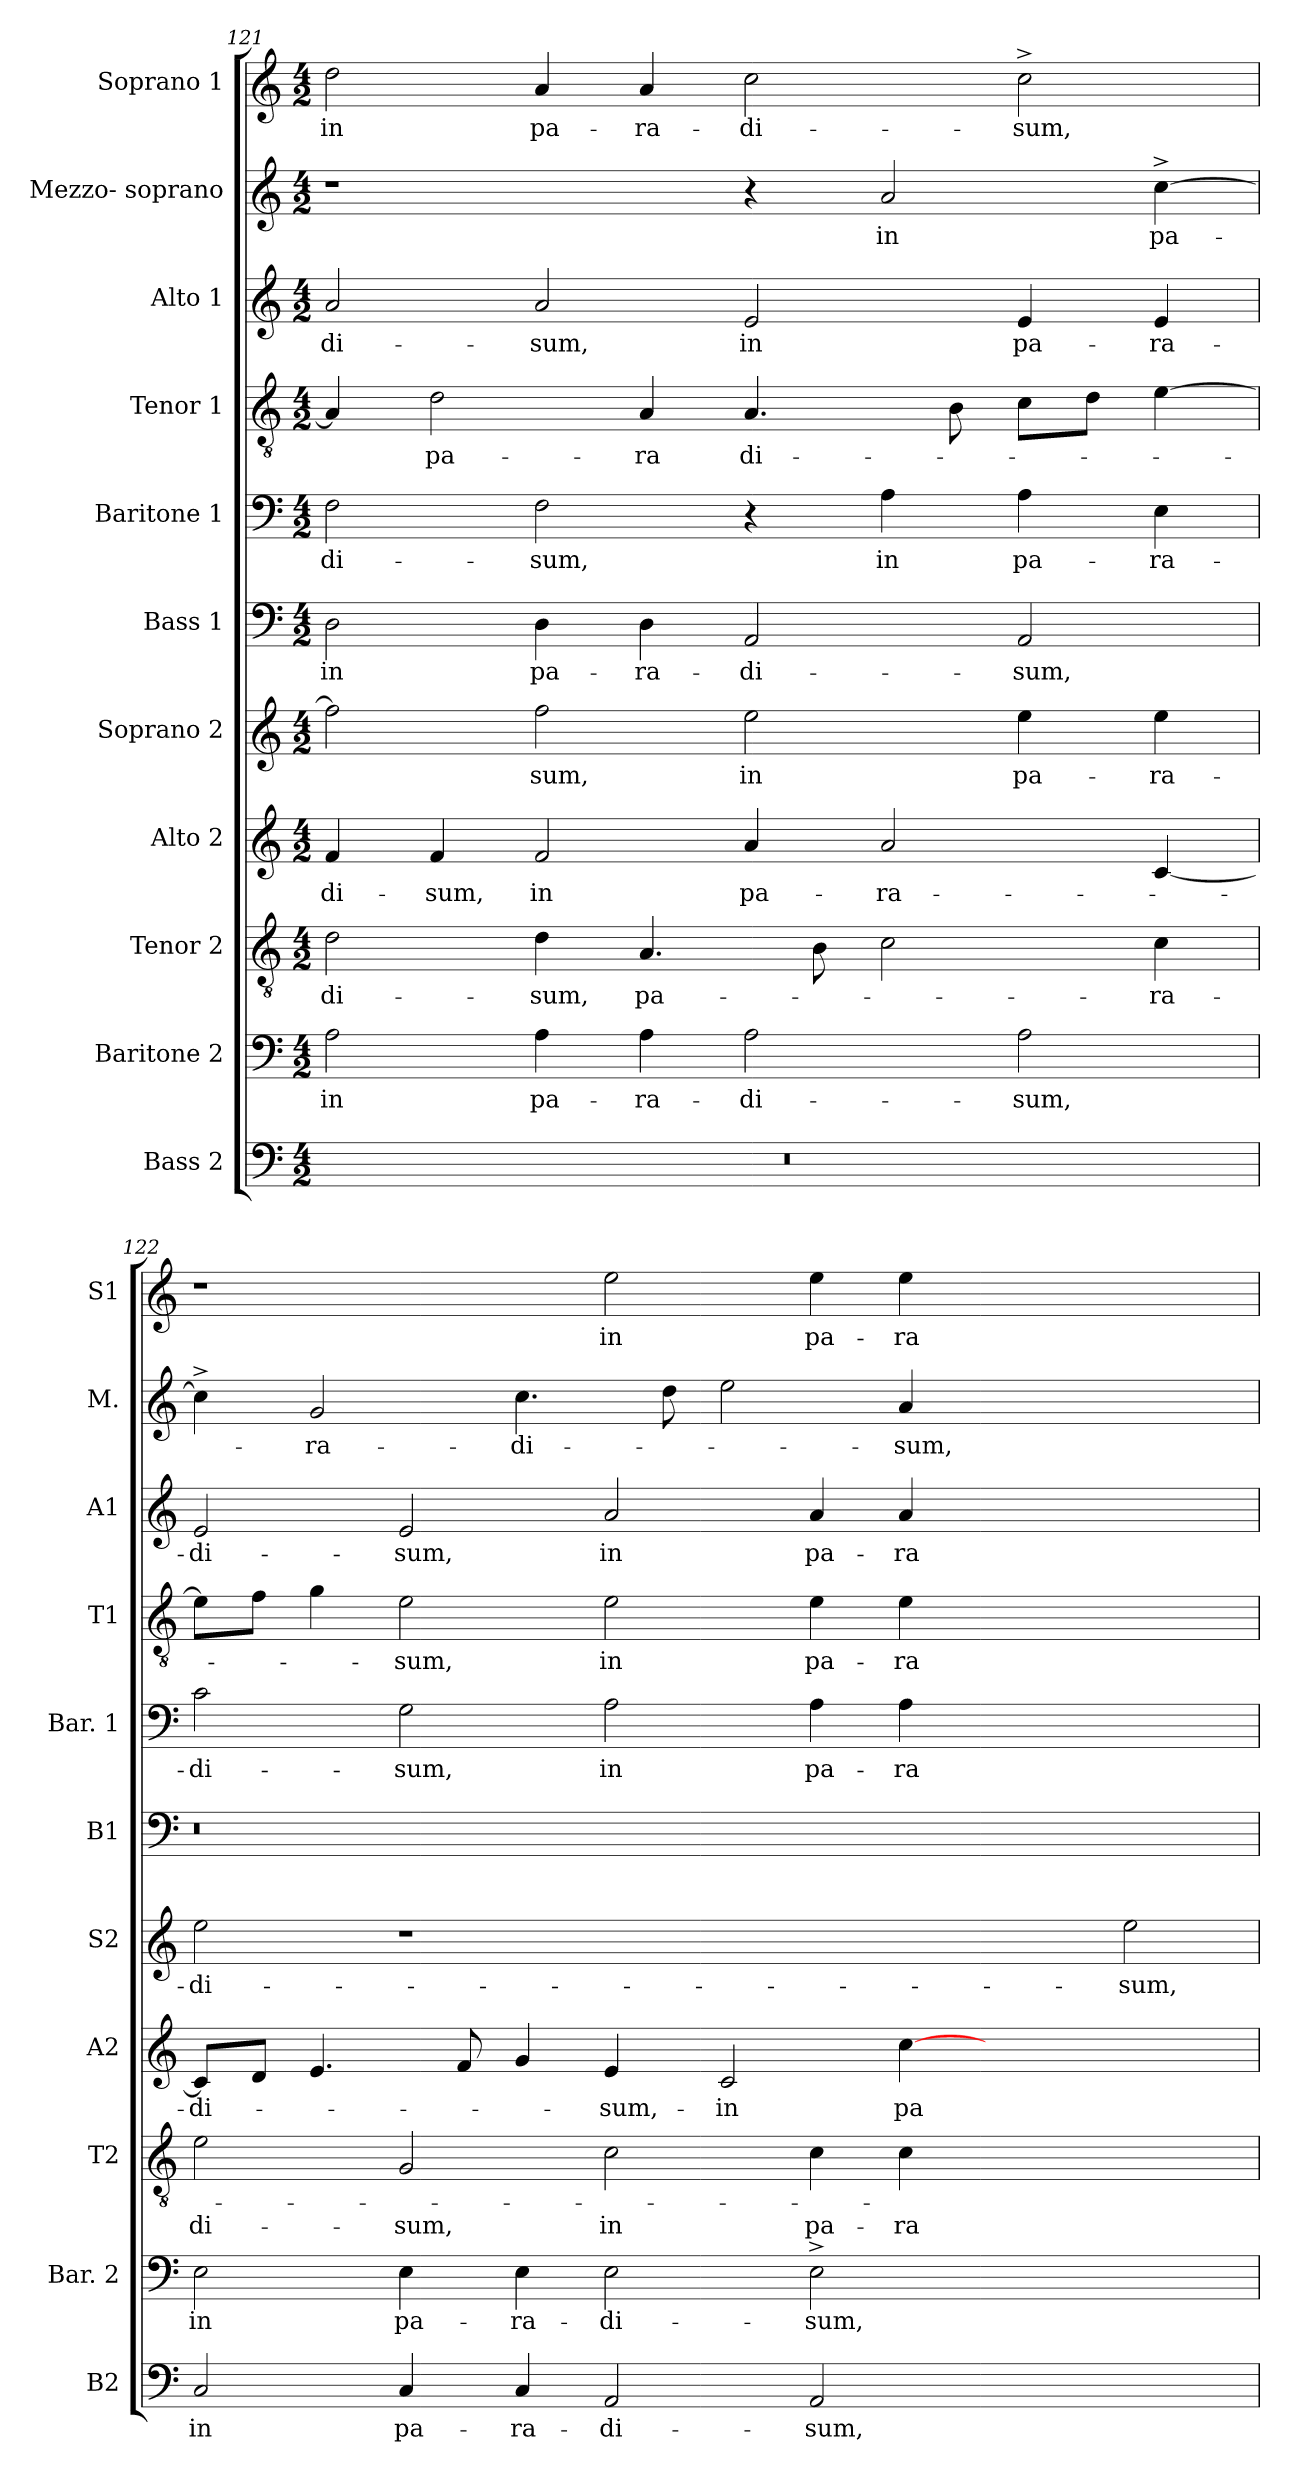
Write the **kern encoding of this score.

**kern	**text	**kern	**text	**kern	**text	**text	**kern	**text	**kern	**text	**kern	**text	**kern	**text	**kern	**text	**kern	**text	**kern	**text	**kern	**text
*part11	*part11	*part10	*part10	*part9	*part9	*part9	*part8	*part8	*part7	*part7	*part6	*part6	*part5	*part5	*part4	*part4	*part3	*part3	*part2	*part2	*part1	*part1
*staff11	*staff11	*staff10	*staff10	*staff9	*staff9	*staff9	*staff8	*staff8	*staff7	*staff7	*staff6	*staff6	*staff5	*staff5	*staff4	*staff4	*staff3	*staff3	*staff2	*staff2	*staff1	*staff1
*I"Bass 2	*	*I"Baritone 2	*	*I"Tenor 2	*	*	*I"Alto 2	*	*I"Soprano 2	*	*I"Bass 1	*	*I"Baritone 1	*	*I"Tenor 1	*	*I"Alto 1	*	*I"Mezzo-  soprano	*	*I"Soprano 1	*
*I'B2	*	*I'Bar. 2	*	*I'T2	*	*	*I'A2	*	*I'S2	*	*I'B1	*	*I'Bar. 1	*	*I'T1	*	*I'A1	*	*I'M.	*	*I'S1	*
*clefF4	*	*clefF4	*	*clefGv2	*	*	*clefG2	*	*clefG2	*	*clefF4	*	*clefF4	*	*clefGv2	*	*clefG2	*	*clefG2	*	*clefG2	*
*M4/2	*	*M4/2	*	*M4/2	*	*	*M4/2	*	*M4/2	*	*M4/2	*	*M4/2	*	*M4/2	*	*M4/2	*	*M4/2	*	*M4/2	*
=121	=121	=121	=121	=121	=121	=121	=121	=121	=121	=121	=121	=121	=121	=121	=121	=121	=121	=121	=121	=121	=121	=121
!	!	!	!LO:LY:b:cj	!	!LO:LY:b:cj	!	!	!LO:LY:b:cj	!	!	!	!LO:LY:b:cj	!	!LO:LY:b:cj	!	!	!	!LO:LY:b:cj	!	!	!	!LO:LY:b:cj
0r	.	2A\	in	2d\	-di-	.	4f/	-di-	2ff\]	.	2D\	in	2F\	-di-	4A/]	.	2a/	-di-	1r	.	2dd\	in
!	!	!	!	!	!	!	!	!LO:LY:b:cj	!	!	!	!	!	!	!	!LO:LY:b:cj	!	!	!	!	!	!
.	.	.	.	.	.	.	4f/	-sum,	.	.	.	.	.	.	2d\	pa-	.	.	.	.	.	.
!	!	!	!LO:LY:b:cj	!	!LO:LY:b:cj	!	!	!LO:LY:b	!	!LO:LY:b:cj	!	!LO:LY:b:cj	!	!LO:LY:b:cj	!	!	!	!LO:LY:b:cj	!	!	!	!LO:LY:b:cj
.	.	4A\	pa-	4d\	-sum,	.	2f/	in	2ff\	-sum,	4D\	pa-	2F\	-sum,	.	.	2a/	-sum,	.	.	4a/	pa-
!	!	!	!LO:LY:b:cj	!	!LO:LY:b:cj	!	!	!	!	!	!	!LO:LY:b:cj	!	!	!	!LO:LY:b:cj	!	!	!	!	!	!LO:LY:b:cj
.	.	4A\	-ra-	4.A/	pa-	.	.	.	.	.	4D\	-ra-	.	.	4A/	-ra	.	.	.	.	4a/	-ra-
!	!	!	!LO:LY:b:cj	!	!	!	!	!LO:LY:b:cj	!	!LO:LY:b:cj	!	!LO:LY:b:cj	!	!	!	!LO:LY:b:cj	!	!LO:LY:b:cj	!	!	!	!LO:LY:b:cj
.	.	2A\	-di-	.	.	.	4a/	pa-	2ee\	in	2AA/	-di-	4r	.	4.A/	di-	2e/	in	4r	.	2cc\	-di-
.	.	.	.	8B\	.	.	.	.	.	.	.	.	.	.	.	.	.	.	.	.	.	.
!	!	!	!	!	!	!	!	!LO:LY:b:cj	!	!	!	!	!	!LO:LY:b:cj	!	!	!	!	!	!LO:LY:b:cj	!	!
.	.	.	.	2c\	.	.	2a/	-ra-	.	.	.	.	4A\	in	.	.	.	.	2a/	in	.	.
.	.	.	.	.	.	.	.	.	.	.	.	.	.	.	8B\	.	.	.	.	.	.	.
!	!	!	!LO:LY:b:cj	!	!	!	!	!	!	!LO:LY:b:cj	!	!LO:LY:b:cj	!	!LO:LY:b:cj	!	!	!	!LO:LY:b:cj	!	!	!	!LO:LY:b:cj
.	.	2A\	-sum,	.	.	.	.	.	4ee\	pa-	2AA/	-sum,	4A\	pa-	8c\L	.	4e/	pa-	.	.	2cc^<\	-sum,
.	.	.	.	.	.	.	.	.	.	.	.	.	.	.	8d\J	.	.	.	.	.	.	.
!	!	!	!	!	!LO:LY:b:cj	!	!	!	!	!LO:LY:b:cj	!	!	!	!LO:LY:b:cj	!	!	!	!LO:LY:b:cj	!	!LO:LY:b:cj	!	!
.	.	.	.	4c\	-ra-	.	[<4c/	.	4ee\	-ra-	.	.	4E\	-ra-	[>4e\	.	4e/	-ra-	[>4cc^<\	pa-	.	.
=122	=122	=122	=122	=122	=122	=122	=122	=122	=122	=122	=122	=122	=122	=122	=122	=122	=122	=122	=122	=122	=122	=122
!	!LO:LY:b:cj	!	!LO:LY:b:cj	!	!	!LO:LY:b:cj	!	!LO:LY:b:cj	!	!LO:LY:b:cj	!	!	!	!LO:LY:b:cj	!	!	!	!LO:LY:b:cj	!	!	!	!
2C/	in	2E\	in	2e\	.	-di-	8c/L]	-di-	2ee\	-di-	0r	.	2c\	-di-	8e\L]	.	2e/	-di-	4cc^<\]	.	1r	.
.	.	.	.	.	.	.	8d/J	.	.	.	.	.	.	.	8f\J	.	.	.	.	.	.	.
!	!	!	!	!	!	!	!	!	!	!	!	!	!	!	!	!	!	!	!	!LO:LY:b:cj	!	!
.	.	.	.	.	.	.	4.e/	.	.	.	.	.	.	.	4g\	.	.	.	2g/	-ra-	.	.
!	!LO:LY:b:cj	!	!LO:LY:b:cj	!	!	!LO:LY:b:cj	!	!	!LO:N:vis=1	!	!	!	!	!LO:LY:b:cj	!	!LO:LY:b:cj	!	!LO:LY:b:cj	!	!	!	!
4C/	pa-	4E\	pa-	2G/	.	-sum,	.	.	0r	.	.	.	2G\	-sum,	2e\	-sum,	2e/	-sum,	.	.	.	.
.	.	.	.	.	.	.	8f/	.	.	.	.	.	.	.	.	.	.	.	.	.	.	.
!	!LO:LY:b:cj	!	!LO:LY:b:cj	!	!	!	!	!	!	!	!	!	!	!	!	!	!	!	!	!LO:LY:b:cj	!	!
4C/	-ra-	4E\	-ra-	.	.	.	4g/	.	.	.	.	.	.	.	.	.	.	.	4.cc\	-di-	.	.
!	!LO:LY:b:cj	!	!LO:LY:b:cj	!	!	!LO:LY:b:cj	!	!LO:LY:b:cj	!	!	!	!	!	!LO:LY:b:cj	!	!LO:LY:b:cj	!	!LO:LY:b:cj	!	!	!	!LO:LY:b:cj
2AA/	-di-	2E\	-di-	2c\	.	in	4e/	-sum,-	.	.	.	.	2A\	in	2e\	in	2a/	in	.	.	2ee\	in
.	.	.	.	.	.	.	.	.	.	.	.	.	.	.	.	.	.	.	8dd\	.	.	.
!	!	!	!	!	!	!	!	!LO:LY:b:cj	!	!	!	!	!	!	!	!	!	!	!	!	!	!
.	.	.	.	.	.	.	2c/	-in	.	.	.	.	.	.	.	.	.	.	2ee\	.	.	.
!	!LO:LY:b:cj	!	!LO:LY:b:cj	!	!	!LO:LY:b	!	!	!	!	!	!	!	!LO:LY:b	!	!LO:LY:b	!	!LO:LY:b	!	!	!	!LO:LY:b
2AA/	-sum,	2E^<\	-sum,	4c\	.	pa-	.	.	.	.	.	.	4A\	pa-	4e\	pa-	4a/	pa-	.	.	4ee\	pa-
!	!	!	!	!	!	!LO:LY:b:cj	!	!LO:LY:b:cj	!	!	!	!	!	!LO:LY:b:cj	!	!LO:LY:b:cj	!	!LO:LY:b:cj	!	!LO:LY:b:cj	!	!LO:LY:b:cj
.	.	.	.	4c\	.	-ra-	[<4cc\	pa	.	.	.	.	4A\	-ra-	4e\	-ra-	4a/	-ra-	4a/	-sum,	4ee\	-ra-
1ryy	.	1ryy	.	1ryy	.	.	1ryy	.	.	.	1ryy	.	1ryy	.	1ryy	.	1ryy	.	1ryy	.	1ryy	.
!	!	!	!	!	!	!	!	!	!	!LO:LY:b:cj	!	!	!	!	!	!	!	!	!	!	!	!
.	.	.	.	.	.	.	.	.	2ee\	-sum,	.	.	.	.	.	.	.	.	.	.	.	.
=	=	=	=	=	=	=	=	=	=	=	=	=	=	=	=	=	=	=	=	=	=	=
*-	*-	*-	*-	*-	*-	*-	*-	*-	*-	*-	*-	*-	*-	*-	*-	*-	*-	*-	*-	*-	*-	*-
